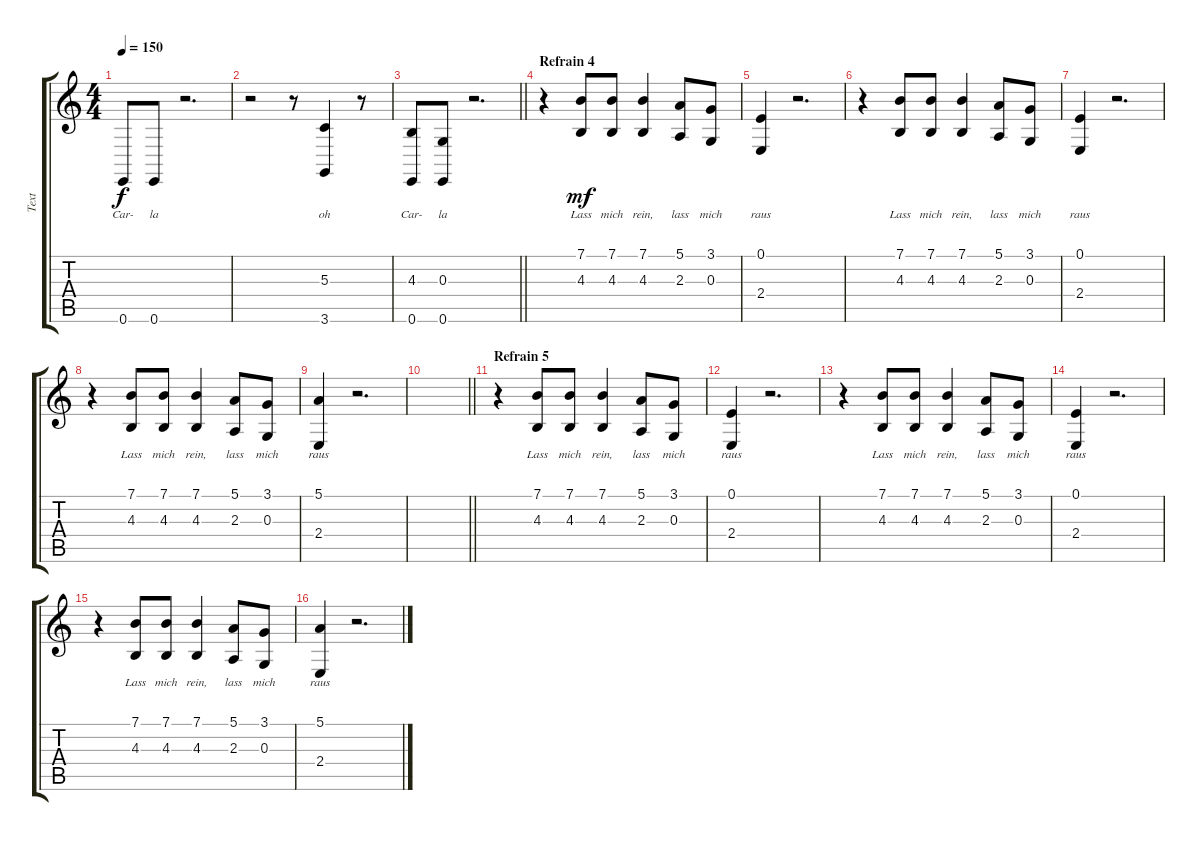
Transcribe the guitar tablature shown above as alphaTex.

\track ("Text" "Text") {instrument lead2sawtooth}
\staff {score tabs}
\tuning (E4 B3 G3 D3 A2 E2) {hide}
\ts (4 4)
\tempo 150
\clef g2
\ks c
0.6.8{lyrics (0 "Car-") lyrics (1 "") lyrics (2 "") lyrics (3 "") lyrics (4 "") dy f} 0.6.8{lyrics (0 "la") lyrics (1 "") lyrics (2 "") lyrics (3 "") lyrics (4 "")} r.2{d} |
r.2 r.8 (5.3 3.6).4{lyrics (0 "oh") lyrics (1 "") lyrics (2 "") lyrics (3 "") lyrics (4 "")} r.8 |
\barLineRight lightlight
(4.3 0.6).8{lyrics (0 "Car-") lyrics (1 "") lyrics (2 "") lyrics (3 "") lyrics (4 "")} (0.3 0.6).8{lyrics (0 "la") lyrics (1 "") lyrics (2 "") lyrics (3 "") lyrics (4 "")} r.2{d} |
\section ("" "Refrain 4")
r.4 (7.1 4.3).8{lyrics (0 "Lass") lyrics (1 "") lyrics (2 "") lyrics (3 "") lyrics (4 "") dy mf} (7.1 4.3).8{lyrics (0 "mich") lyrics (1 "") lyrics (2 "") lyrics (3 "") lyrics (4 "")} (7.1 4.3).4{lyrics (0 "rein,") lyrics (1 "") lyrics (2 "") lyrics (3 "") lyrics (4 "")} (5.1 2.3).8{lyrics (0 "lass") lyrics (1 "") lyrics (2 "") lyrics (3 "") lyrics (4 "")} (3.1 0.3).8{lyrics (0 "mich") lyrics (1 "") lyrics (2 "") lyrics (3 "") lyrics (4 "")} |
(0.1 2.4).4{lyrics (0 "raus") lyrics (1 "") lyrics (2 "") lyrics (3 "") lyrics (4 "")} r.2{d} |
r.4 (7.1 4.3).8{lyrics (0 "Lass") lyrics (1 "") lyrics (2 "") lyrics (3 "") lyrics (4 "")} (7.1 4.3).8{lyrics (0 "mich") lyrics (1 "") lyrics (2 "") lyrics (3 "") lyrics (4 "")} (7.1 4.3).4{lyrics (0 "rein,") lyrics (1 "") lyrics (2 "") lyrics (3 "") lyrics (4 "")} (5.1 2.3).8{lyrics (0 "lass") lyrics (1 "") lyrics (2 "") lyrics (3 "") lyrics (4 "")} (3.1 0.3).8{lyrics (0 "mich") lyrics (1 "") lyrics (2 "") lyrics (3 "") lyrics (4 "")} |
(0.1 2.4).4{lyrics (0 "raus") lyrics (1 "") lyrics (2 "") lyrics (3 "") lyrics (4 "")} r.2{d} |
r.4 (7.1 4.3).8{lyrics (0 "Lass") lyrics (1 "") lyrics (2 "") lyrics (3 "") lyrics (4 "")} (7.1 4.3).8{lyrics (0 "mich") lyrics (1 "") lyrics (2 "") lyrics (3 "") lyrics (4 "")} (7.1 4.3).4{lyrics (0 "rein,") lyrics (1 "") lyrics (2 "") lyrics (3 "") lyrics (4 "")} (5.1 2.3).8{lyrics (0 "lass") lyrics (1 "") lyrics (2 "") lyrics (3 "") lyrics (4 "")} (3.1 0.3).8{lyrics (0 "mich") lyrics (1 "") lyrics (2 "") lyrics (3 "") lyrics (4 "")} |
(5.1 2.4).4{lyrics (0 "raus") lyrics (1 "") lyrics (2 "") lyrics (3 "") lyrics (4 "")} r.2{d} |
\barLineRight lightlight
|
\section ("" "Refrain 5")
r.4 (7.1 4.3).8{lyrics (0 "Lass") lyrics (1 "") lyrics (2 "") lyrics (3 "") lyrics (4 "")} (7.1 4.3).8{lyrics (0 "mich") lyrics (1 "") lyrics (2 "") lyrics (3 "") lyrics (4 "")} (7.1 4.3).4{lyrics (0 "rein,") lyrics (1 "") lyrics (2 "") lyrics (3 "") lyrics (4 "")} (5.1 2.3).8{lyrics (0 "lass") lyrics (1 "") lyrics (2 "") lyrics (3 "") lyrics (4 "")} (3.1 0.3).8{lyrics (0 "mich") lyrics (1 "") lyrics (2 "") lyrics (3 "") lyrics (4 "")} |
(0.1 2.4).4{lyrics (0 "raus") lyrics (1 "") lyrics (2 "") lyrics (3 "") lyrics (4 "")} r.2{d} |
r.4 (7.1 4.3).8{lyrics (0 "Lass") lyrics (1 "") lyrics (2 "") lyrics (3 "") lyrics (4 "")} (7.1 4.3).8{lyrics (0 "mich") lyrics (1 "") lyrics (2 "") lyrics (3 "") lyrics (4 "")} (7.1 4.3).4{lyrics (0 "rein,") lyrics (1 "") lyrics (2 "") lyrics (3 "") lyrics (4 "")} (5.1 2.3).8{lyrics (0 "lass") lyrics (1 "") lyrics (2 "") lyrics (3 "") lyrics (4 "")} (3.1 0.3).8{lyrics (0 "mich") lyrics (1 "") lyrics (2 "") lyrics (3 "") lyrics (4 "")} |
(0.1 2.4).4{lyrics (0 "raus") lyrics (1 "") lyrics (2 "") lyrics (3 "") lyrics (4 "")} r.2{d} |
r.4 (7.1 4.3).8{lyrics (0 "Lass") lyrics (1 "") lyrics (2 "") lyrics (3 "") lyrics (4 "")} (7.1 4.3).8{lyrics (0 "mich") lyrics (1 "") lyrics (2 "") lyrics (3 "") lyrics (4 "")} (7.1 4.3).4{lyrics (0 "rein,") lyrics (1 "") lyrics (2 "") lyrics (3 "") lyrics (4 "")} (5.1 2.3).8{lyrics (0 "lass") lyrics (1 "") lyrics (2 "") lyrics (3 "") lyrics (4 "")} (3.1 0.3).8{lyrics (0 "mich") lyrics (1 "") lyrics (2 "") lyrics (3 "") lyrics (4 "")} |
(5.1 2.4).4{lyrics (0 "raus") lyrics (1 "") lyrics (2 "") lyrics (3 "") lyrics (4 "")} r.2{d}
